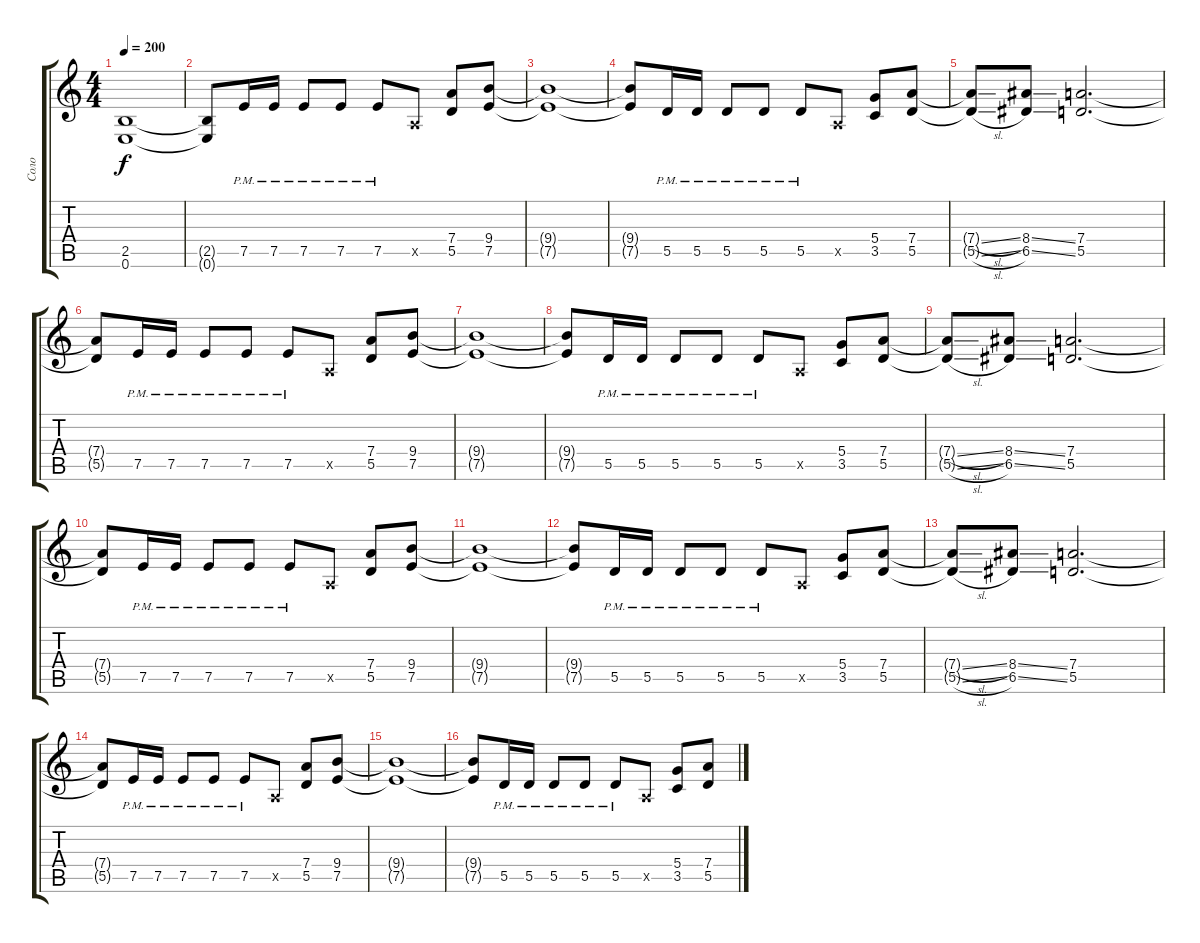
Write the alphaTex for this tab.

\track ("Соло" "Соло") {instrument distortionguitar}
\staff {score tabs}
\tuning (E4 B3 G3 D3 A2 E2) {hide}
\ts (4 4)
\tempo 200
\clef g2
\ks c
(2.5{t} 0.6{t}).1{dy f} |
(2.5{t} 0.6{t}).8 7.5{pm}.16 7.5{pm}.16 7.5{pm}.8 7.5{pm}.8 7.5{pm}.8 0.5{x}.8 (7.4 5.5).8 (9.4 7.5).8 |
(9.4{t} 7.5{t}).1 |
(9.4{t} 7.5{t}).8 5.5{pm}.16 5.5{pm}.16 5.5{pm}.8 5.5{pm}.8 5.5{pm}.8 0.5{x}.8 (5.4 3.5).8 (7.4 5.5).8 |
(7.4{sl t} 5.5{sl t}).8 (8.4{ss} 6.5{ss}).8 (7.4 5.5).2{d} |
(7.4{t} 5.5{t}).8 7.5{pm}.16 7.5{pm}.16 7.5{pm}.8 7.5{pm}.8 7.5{pm}.8 0.5{x}.8 (7.4 5.5).8 (9.4 7.5).8 |
(9.4{t} 7.5{t}).1 |
(9.4{t} 7.5{t}).8 5.5{pm}.16 5.5{pm}.16 5.5{pm}.8 5.5{pm}.8 5.5{pm}.8 0.5{x}.8 (5.4 3.5).8 (7.4 5.5).8 |
(7.4{sl t} 5.5{sl t}).8 (8.4{ss} 6.5{ss}).8 (7.4 5.5).2{d} |
(7.4{t} 5.5{t}).8 7.5{pm}.16 7.5{pm}.16 7.5{pm}.8 7.5{pm}.8 7.5{pm}.8 0.5{x}.8 (7.4 5.5).8 (9.4 7.5).8 |
(9.4{t} 7.5{t}).1 |
(9.4{t} 7.5{t}).8 5.5{pm}.16 5.5{pm}.16 5.5{pm}.8 5.5{pm}.8 5.5{pm}.8 0.5{x}.8 (5.4 3.5).8 (7.4 5.5).8 |
(7.4{sl t} 5.5{sl t}).8 (8.4{ss} 6.5{ss}).8 (7.4 5.5).2{d} |
(7.4{t} 5.5{t}).8 7.5{pm}.16 7.5{pm}.16 7.5{pm}.8 7.5{pm}.8 7.5{pm}.8 0.5{x}.8 (7.4 5.5).8 (9.4 7.5).8 |
(9.4{t} 7.5{t}).1 |
(9.4{t} 7.5{t}).8 5.5{pm}.16 5.5{pm}.16 5.5{pm}.8 5.5{pm}.8 5.5{pm}.8 0.5{x}.8 (5.4 3.5).8 (7.4 5.5).8
